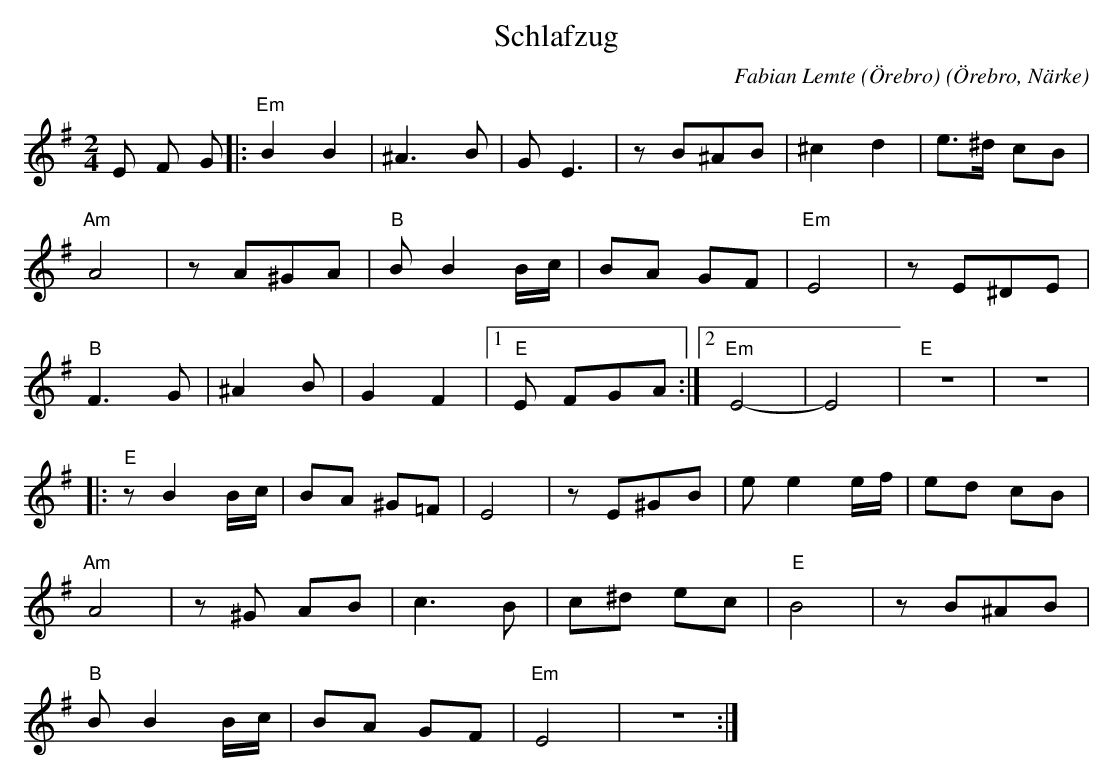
X:1
T:Schlafzug
O:Örebro, Närke
C:Fabian Lemte (Örebro)
M:2/4
L:1/8
K:Em
E F G |:"Em" B2 B2 | ^A3B | GE3 | zB^AB | ^c2 d2 | e>^d cB |
"Am" A4 | zA^GA |"B" B B2 B/2c/2 | BA GF |"Em" E4 | zE^DE |
"B" F3G | ^A2 B | G2 F2 |1"E" E FGA :|2"Em" E4- | E4 |"E" z4 | z4 |
|:"E" zB2 B/2c/2 | BA ^G=F | E4 | zE^GB | e e2 e/2f/2| ed cB |
"Am" A4 | z^G AB | c3B | c^d ec |"E" B4 | zB^AB |
"B" B B2 B/2c/2 | BA GF |"Em" E4 | z4 :|
